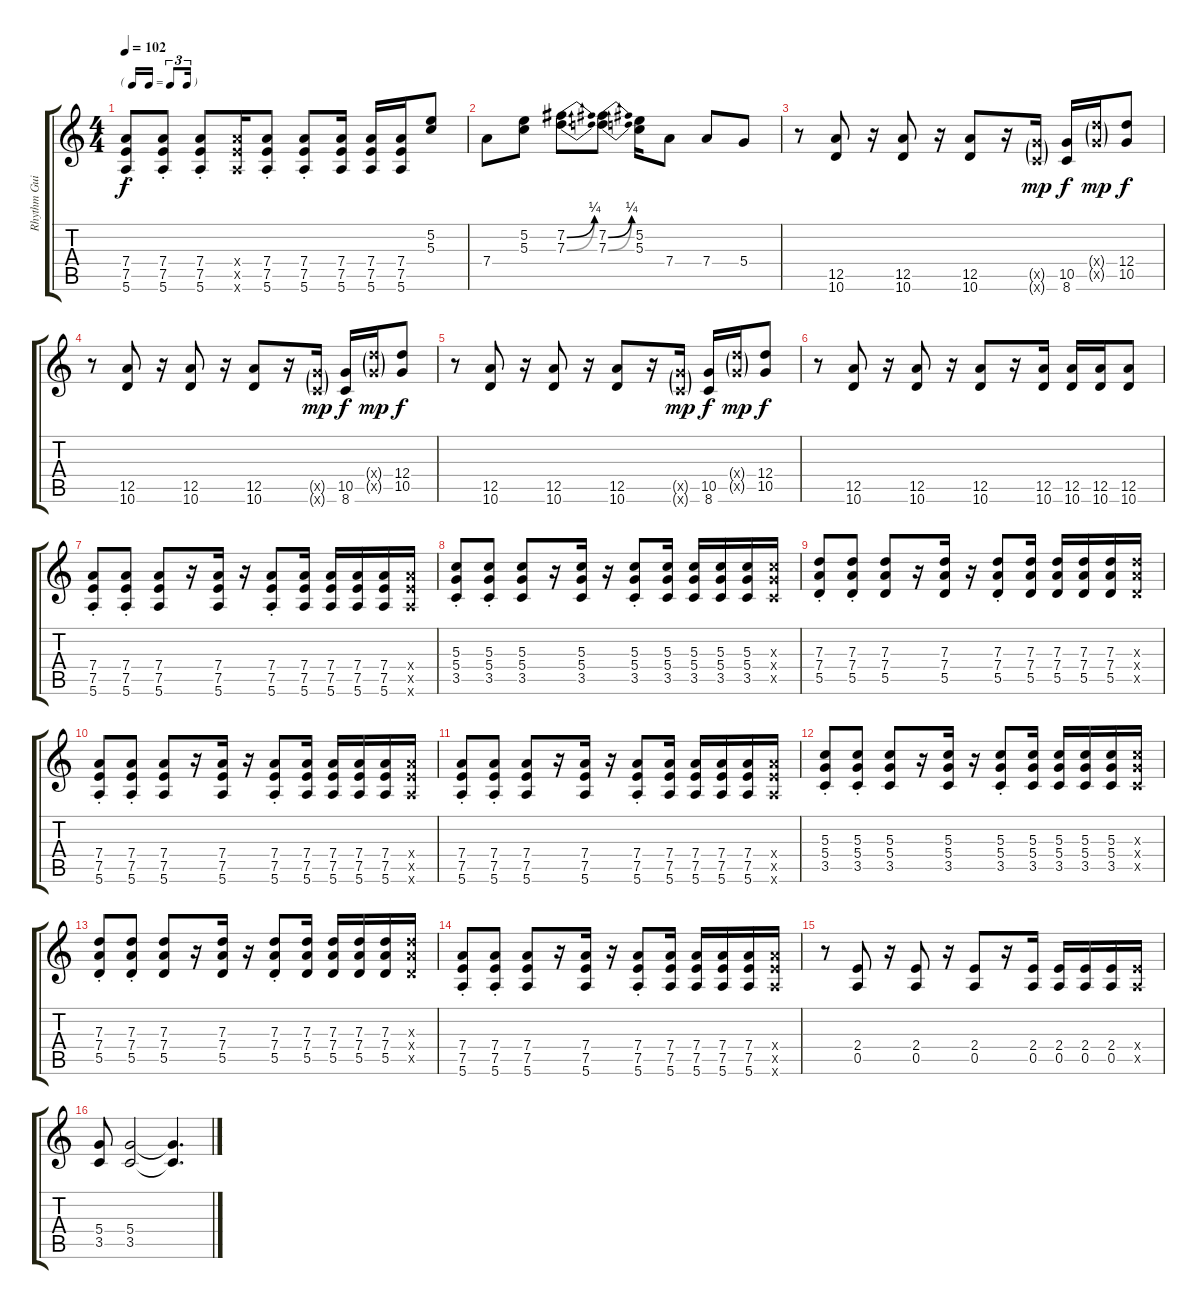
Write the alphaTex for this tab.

\track ("Rhythm Guitar" "Rhythm Gui") {instrument overdrivenguitar bank 255}
\staff {score tabs}
\tuning (E4 B3 G3 D3 A2 E2) {hide}
\ts (4 4)
\tf triplet16th
\tempo 102
\clef g2
\ks c
(7.4{st} 7.5{st} 5.6{st}).8{dy f} (7.4{st} 7.5{st} 5.6{st}).8 (7.4{st} 7.5{st} 5.6{st}).8 (7.4{x} 7.5{x} 5.6{x}).16 (7.4{st} 7.5{st} 5.6{st}).8 (7.4{st} 7.5{st} 5.6{st}).8 (7.4 7.5 5.6).16 (7.4 7.5 5.6).16 (7.4 7.5 5.6).16 (5.2 5.3).8 |
7.4.8 (5.2 5.3).8 (7.2{be (bend 0 0 60 1)} 7.3{be (bend 0 0 60 1)}).8{d} (7.2{be (bend 0 0 60 1)} 7.3{be (bend 0 0 60 1)}).8 (5.2 5.3).16 7.4.8 7.4.8 5.4.8 |
r.8 (12.5 10.6).8 r.16 (12.5 10.6).8 r.16 (12.5 10.6).8 r.16 (10.5{g x} 8.6{g x}).16{dy mp} (10.5 8.6).16{dy f} (12.4{g x} 10.5{g x}).16{dy mp} (12.4 10.5).8{dy f} |
r.8 (12.5 10.6).8 r.16 (12.5 10.6).8 r.16 (12.5 10.6).8 r.16 (10.5{g x} 8.6{g x}).16{dy mp} (10.5 8.6).16{dy f} (12.4{g x} 10.5{g x}).16{dy mp} (12.4 10.5).8{dy f} |
r.8 (12.5 10.6).8 r.16 (12.5 10.6).8 r.16 (12.5 10.6).8 r.16 (10.5{g x} 8.6{g x}).16{dy mp} (10.5 8.6).16{dy f} (12.4{g x} 10.5{g x}).16{dy mp} (12.4 10.5).8{dy f} |
r.8 (12.5 10.6).8 r.16 (12.5 10.6).8 r.16 (12.5 10.6).8 r.16 (12.5 10.6).16 (12.5 10.6).16 (12.5 10.6).16 (12.5 10.6).8 |
(7.4{st} 7.5{st} 5.6{st}).8 (7.4{st} 7.5{st} 5.6{st}).8 (7.4 7.5 5.6).8 r.16 (7.4 7.5 5.6).16 r.16 (7.4{st} 7.5{st} 5.6{st}).8 (7.4 7.5 5.6).16 (7.4 7.5 5.6).16 (7.4 7.5 5.6).16 (7.4 7.5 5.6).16 (7.4{x} 7.5{x} 5.6{x}).16 |
(5.3{st} 5.4{st} 3.5{st}).8 (5.3{st} 5.4{st} 3.5{st}).8 (5.3 5.4 3.5).8 r.16 (5.3 5.4 3.5).16 r.16 (5.3{st} 5.4{st} 3.5{st}).8 (5.3 5.4 3.5).16 (5.3 5.4 3.5).16 (5.3 5.4 3.5).16 (5.3 5.4 3.5).16 (5.3{x} 5.4{x} 3.5{x}).16 |
(7.3{st} 7.4{st} 5.5{st}).8 (7.3{st} 7.4{st} 5.5{st}).8 (7.3 7.4 5.5).8 r.16 (7.3 7.4 5.5).16 r.16 (7.3{st} 7.4{st} 5.5{st}).8 (7.3 7.4 5.5).16 (7.3 7.4 5.5).16 (7.3 7.4 5.5).16 (7.3 7.4 5.5).16 (7.3{x} 7.4{x} 5.5{x}).16 |
(7.4{st} 7.5{st} 5.6{st}).8 (7.4{st} 7.5{st} 5.6{st}).8 (7.4 7.5 5.6).8 r.16 (7.4 7.5 5.6).16 r.16 (7.4{st} 7.5{st} 5.6{st}).8 (7.4 7.5 5.6).16 (7.4 7.5 5.6).16 (7.4 7.5 5.6).16 (7.4 7.5 5.6).16 (7.4{x} 7.5{x} 5.6{x}).16 |
(7.4{st} 7.5{st} 5.6{st}).8 (7.4{st} 7.5{st} 5.6{st}).8 (7.4 7.5 5.6).8 r.16 (7.4 7.5 5.6).16 r.16 (7.4{st} 7.5{st} 5.6{st}).8 (7.4 7.5 5.6).16 (7.4 7.5 5.6).16 (7.4 7.5 5.6).16 (7.4 7.5 5.6).16 (7.4{x} 7.5{x} 5.6{x}).16 |
(5.3{st} 5.4{st} 3.5{st}).8 (5.3{st} 5.4{st} 3.5{st}).8 (5.3 5.4 3.5).8 r.16 (5.3 5.4 3.5).16 r.16 (5.3{st} 5.4{st} 3.5{st}).8 (5.3 5.4 3.5).16 (5.3 5.4 3.5).16 (5.3 5.4 3.5).16 (5.3 5.4 3.5).16 (5.3{x} 5.4{x} 3.5{x}).16 |
(7.3{st} 7.4{st} 5.5{st}).8 (7.3{st} 7.4{st} 5.5{st}).8 (7.3 7.4 5.5).8 r.16 (7.3 7.4 5.5).16 r.16 (7.3{st} 7.4{st} 5.5{st}).8 (7.3 7.4 5.5).16 (7.3 7.4 5.5).16 (7.3 7.4 5.5).16 (7.3 7.4 5.5).16 (7.3{x} 7.4{x} 5.5{x}).16 |
(7.4{st} 7.5{st} 5.6{st}).8 (7.4{st} 7.5{st} 5.6{st}).8 (7.4 7.5 5.6).8 r.16 (7.4 7.5 5.6).16 r.16 (7.4{st} 7.5{st} 5.6{st}).8 (7.4 7.5 5.6).16 (7.4 7.5 5.6).16 (7.4 7.5 5.6).16 (7.4 7.5 5.6).16 (7.4{x} 7.5{x} 5.6{x}).16 |
r.8 (2.4 0.5).8 r.16 (2.4 0.5).8 r.16 (2.4 0.5).8 r.16 (2.4 0.5).16 (2.4 0.5).16 (2.4 0.5).16 (2.4 0.5).16 (2.4{x} 0.5{x}).16 |
(5.4 3.5).8 (5.4 3.5).2 (5.4{t} 3.5{t}).4{d}
